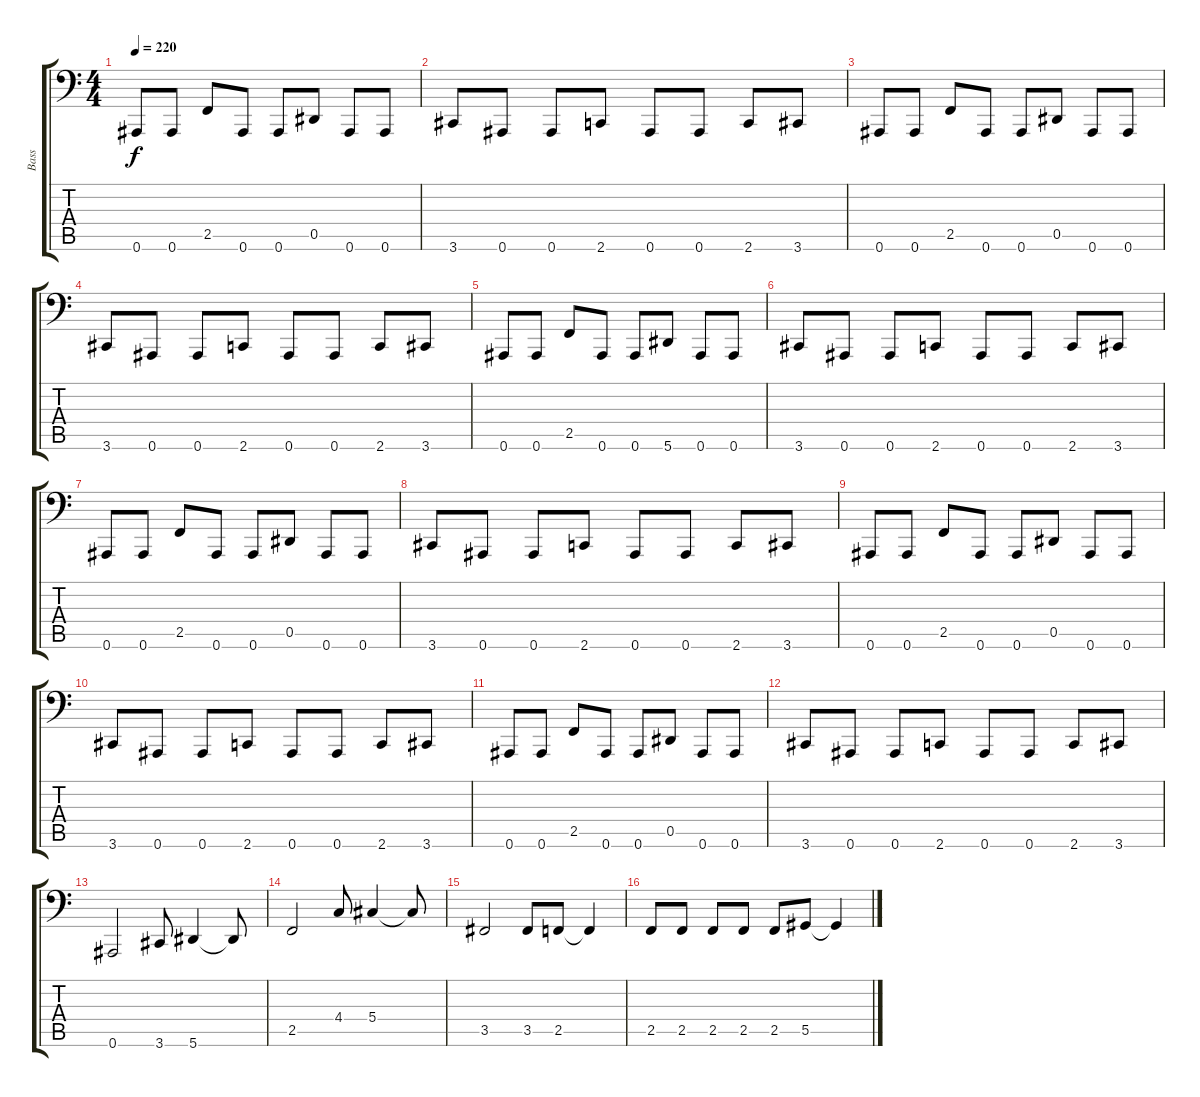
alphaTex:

\track ("Bass" "Bass") {instrument electricbassfinger}
\staff {score tabs}
\tuning (Bb2 F2 Db2 Ab1 Eb1 Bb0) {hide}
\ts (4 4)
\tempo 220
\clef f4
\ks c
0.6.8{dy f} 0.6.8 2.5.8 0.6.8 0.6.8 0.5.8 0.6.8 0.6.8 |
3.6.8 0.6.8 0.6.8 2.6.8 0.6.8 0.6.8 2.6.8 3.6.8 |
0.6.8 0.6.8 2.5.8 0.6.8 0.6.8 0.5.8 0.6.8 0.6.8 |
3.6.8 0.6.8 0.6.8 2.6.8 0.6.8 0.6.8 2.6.8 3.6.8 |
0.6.8 0.6.8 2.5.8 0.6.8 0.6.8 5.6.8 0.6.8 0.6.8 |
3.6.8 0.6.8 0.6.8 2.6.8 0.6.8 0.6.8 2.6.8 3.6.8 |
0.6.8 0.6.8 2.5.8 0.6.8 0.6.8 0.5.8 0.6.8 0.6.8 |
3.6.8 0.6.8 0.6.8 2.6.8 0.6.8 0.6.8 2.6.8 3.6.8 |
0.6.8 0.6.8 2.5.8 0.6.8 0.6.8 0.5.8 0.6.8 0.6.8 |
3.6.8 0.6.8 0.6.8 2.6.8 0.6.8 0.6.8 2.6.8 3.6.8 |
0.6.8 0.6.8 2.5.8 0.6.8 0.6.8 0.5.8 0.6.8 0.6.8 |
3.6.8 0.6.8 0.6.8 2.6.8 0.6.8 0.6.8 2.6.8 3.6.8 |
0.6.2 3.6.8 5.6.4 5.6{t}.8 |
2.5.2 4.4.8 5.4.4 5.4{t}.8 |
3.5.2 3.5.8 2.5.8 2.5{t}.4 |
2.5.8 2.5.8 2.5.8 2.5.8 2.5.8 5.5.8 5.5{t}.4
